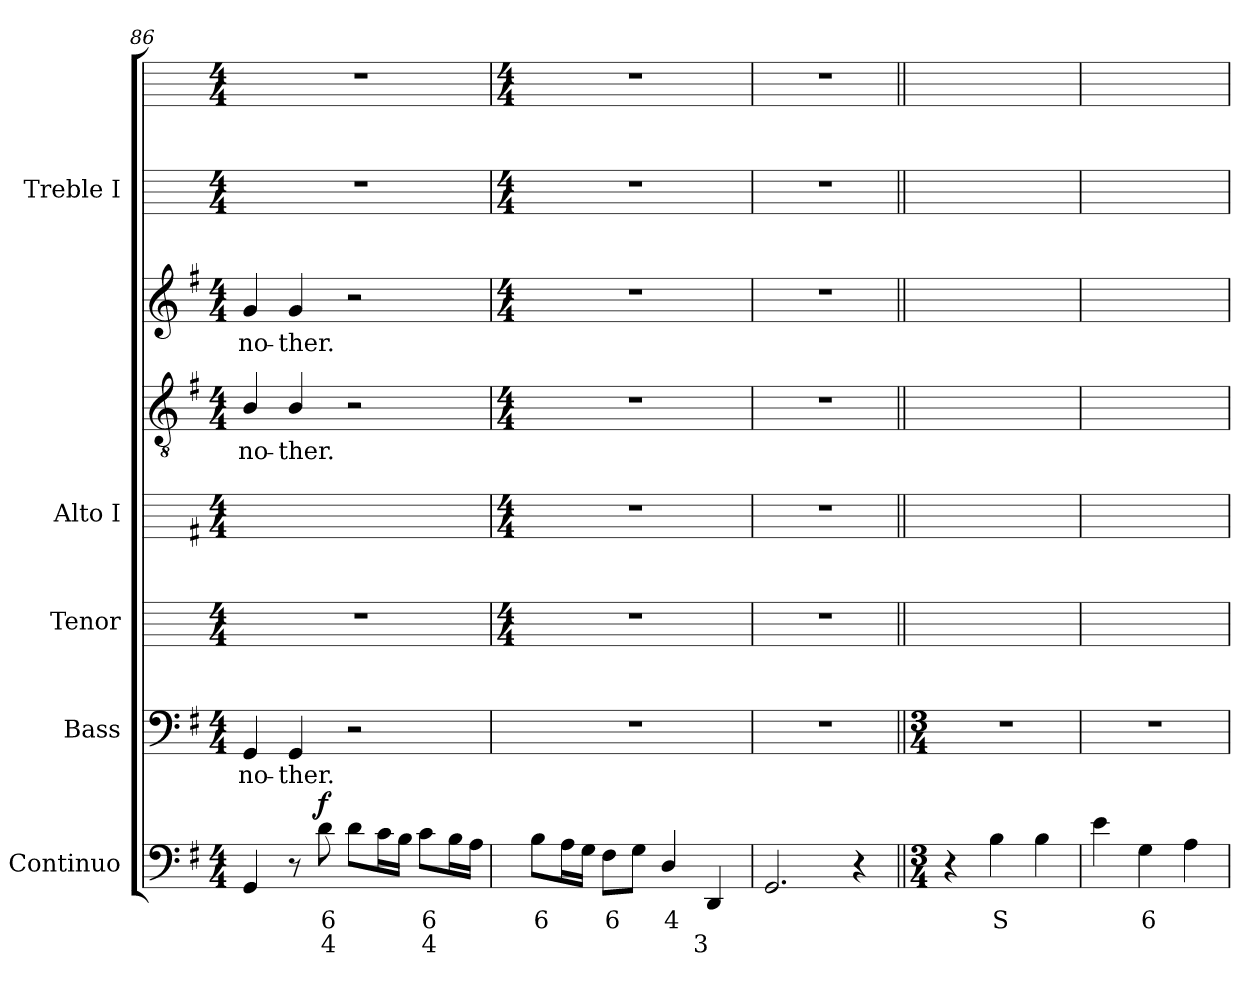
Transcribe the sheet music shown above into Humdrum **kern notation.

**kern	**text	**text	**dynam	**kern	**text	**kern	**kern	**kern	**text	**kern	**text	**kern	**kern
*part5	*part5	*part5	*part5	*part4	*part4	*part3	*part2	*part2	*part2	*part2	*part2	*part1	*part1
*staff8	*staff8	*staff8	*staff8	*staff7	*staff7	*staff6	*staff5	*staff4	*staff4	*staff3	*staff3	*staff2	*staff1
*I"Continuo	*	*	*	*I"Bass	*	*I"Tenor	*I"Alto I	*	*	*	*	*I"Treble I	*
*	*	*	*	*I'B	*	*I'T	*I'A	*	*	*	*	*	*
*clefF4	*	*	*	*clefF4	*	*	*	*clefGv2	*	*clefG2	*	*	*
*k[f#]	*	*	*	*k[f#]	*	*	*k[f#]	*k[f#]	*	*k[f#]	*	*	*
*G:	*	*	*	*G:	*	*	*G:	*G:	*	*G:	*	*	*
*M4/4	*	*	*	*M4/4	*	*M4/4	*M4/4	*M4/4	*	*M4/4	*	*M4/4	*M4/4
=86	=86	=86	=86	=86	=86	=86	=86	=86	=86	=86	=86	=86	=86
!	!	!	!	!	!LO:LY:b	!	!	!	!LO:LY:b	!	!LO:LY:b	!	!
4GG	.	.	.	4GG	-no-	1r	1ryy	4B/	no-	4g	-no-	1r	1r
!	!	!	!	!	!LO:LY:b	!	!	!	!LO:LY:b	!	!LO:LY:b	!	!
8r	.	.	.	4GG	-ther.	.	.	4B/	-ther.	4g	-ther.	.	.
!	!LO:LY:b	!LO:LY:b	!LO:DY:b	!	!	!	!	!	!	!	!	!	!
8d	6	4	f	.	.	.	.	.	.	.	.	.	.
8dL	.	.	.	2r	.	.	.	2r	.	2r	.	.	.
16cL	.	.	.	.	.	.	.	.	.	.	.	.	.
16BJJ	.	.	.	.	.	.	.	.	.	.	.	.	.
!	!LO:LY:b	!LO:LY:b	!	!	!	!	!	!	!	!	!	!	!
8cL	6	4	.	.	.	.	.	.	.	.	.	.	.
16BL	.	.	.	.	.	.	.	.	.	.	.	.	.
16AJJ	.	.	.	.	.	.	.	.	.	.	.	.	.
!!LO:LB:g=z
=87	=87	=87	=87	=87	=87	=87	=87	=87	=87	=87	=87	=87	=87
*	*	*	*	*	*	*M4/4	*M4/4	*M4/4	*	*M4/4	*	*M4/4	*M4/4
!	!LO:LY:b	!	!	!	!	!	!	!	!	!	!	!	!
8BL	6	.	.	1r	.	1r	1r	1r	.	1r	.	1r	1r
16AL	.	.	.	.	.	.	.	.	.	.	.	.	.
16GJJ	.	.	.	.	.	.	.	.	.	.	.	.	.
!	!LO:LY:b	!	!	!	!	!	!	!	!	!	!	!	!
8F#L	6	.	.	.	.	.	.	.	.	.	.	.	.
8GJ	.	.	.	.	.	.	.	.	.	.	.	.	.
!	!LO:LY:b	!	!	!	!	!	!	!	!	!	!	!	!
4D/	4	.	.	.	.	.	.	.	.	.	.	.	.
!	!	!LO:LY:b	!	!	!	!	!	!	!	!	!	!	!
4DD	.	3	.	.	.	.	.	.	.	.	.	.	.
=88	=88	=88	=88	=88	=88	=88	=88	=88	=88	=88	=88	=88	=88
2.GG	.	.	.	1r	.	1r	1r	1r	.	1r	.	1r	1r
4r	.	.	.	.	.	.	.	.	.	.	.	.	.
=89||	=89||	=89||	=89||	=89||	=89||	=89||	=89||	=89||	=89||	=89||	=89||	=89||	=89||
*M3/4	*	*	*	*M3/4	*	*	*	*	*	*	*	*	*
!	!	!	!	!LO:N:vis=1	!	!	!	!	!	!	!	!	!
4r	.	.	.	2.r	.	2.r	2.r	2.r	.	2.r	.	2.r	2.r
!	!LO:LY:b	!	!	!	!	!	!	!	!	!	!	!	!
4B	S	.	.	.	.	.	.	.	.	.	.	.	.
4B	.	.	.	.	.	.	.	.	.	.	.	.	.
=90	=90	=90	=90	=90	=90	=90	=90	=90	=90	=90	=90	=90	=90
!	!	!	!	!LO:N:vis=1	!	!	!	!	!	!	!	!	!
4e	.	.	.	2.r	.	2.r	2.r	2.r	.	2.r	.	2.r	2.r
!	!LO:LY:b	!	!	!	!	!	!	!	!	!	!	!	!
4G	6	.	.	.	.	.	.	.	.	.	.	.	.
4A	.	.	.	.	.	.	.	.	.	.	.	.	.
=	=	=	=	=	=	=	=	=	=	=	=	=	=
*-	*-	*-	*-	*-	*-	*-	*-	*-	*-	*-	*-	*-	*-
